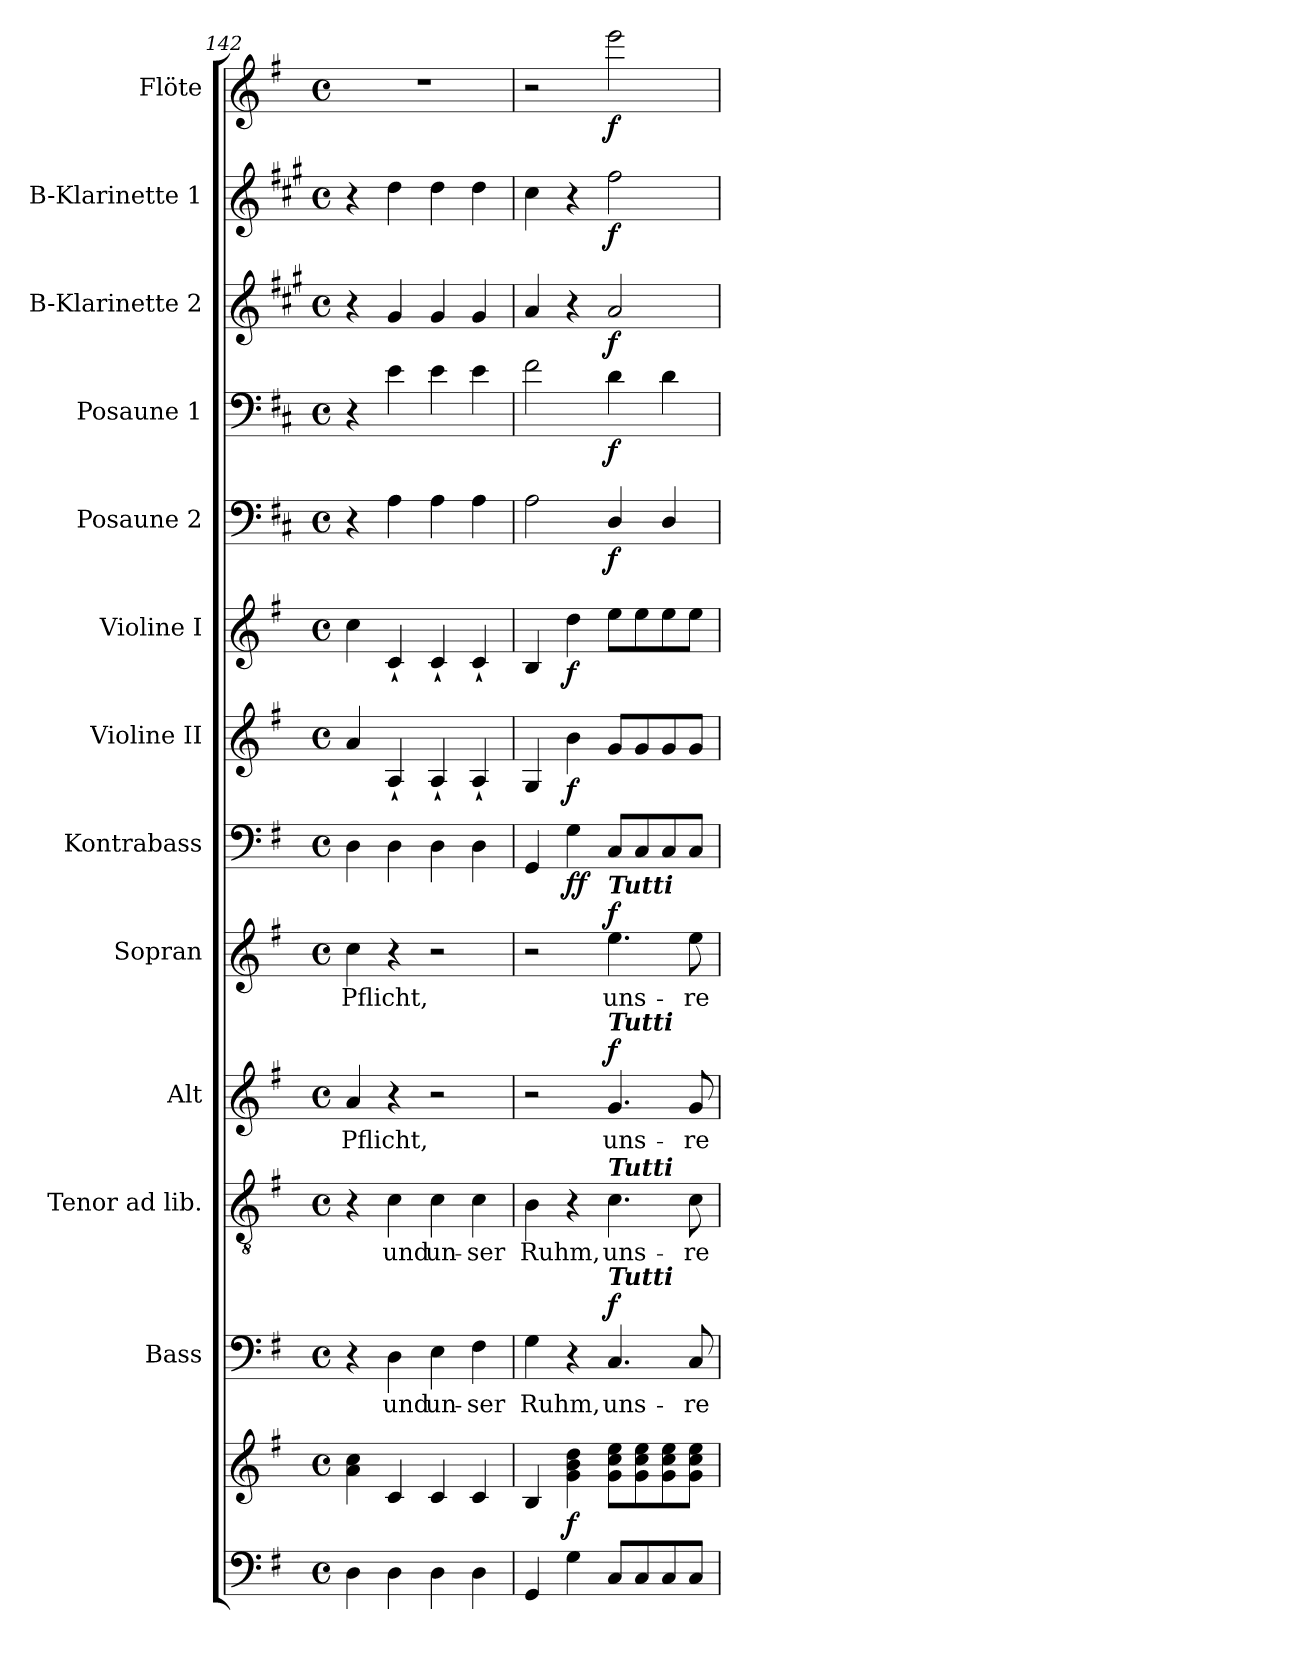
**kern	**kern	**dynam	**kern	**text	**dynam	**kern	**text	**kern	**text	**dynam	**kern	**text	**dynam	**kern	**dynam	**kern	**dynam	**kern	**dynam	**kern	**dynam	**kern	**dynam	**kern	**dynam	**kern	**dynam	**kern	**dynam
*part13	*part13	*part13	*part12	*part12	*part12	*part11	*part11	*part10	*part10	*part10	*part9	*part9	*part9	*part8	*part8	*part7	*part7	*part6	*part6	*part5	*part5	*part4	*part4	*part3	*part3	*part2	*part2	*part1	*part1
*staff14	*staff13	*staff13/14	*staff12	*staff12	*staff12	*staff11	*staff11	*staff10	*staff10	*staff10	*staff9	*staff9	*staff9	*staff8	*staff8	*staff7	*staff7	*staff6	*staff6	*staff5	*staff5	*staff4	*staff4	*staff3	*staff3	*staff2	*staff2	*staff1	*staff1
*	*	*	*I"Bass	*	*	*I"Tenor ad lib.	*	*I"Alt	*	*	*I"Sopran	*	*	*I"Kontrabass	*	*I"Violine II	*	*I"Violine I	*	*I"Posaune 2	*	*I"Posaune 1	*	*I"B-Klarinette 2	*	*I"B-Klarinette 1	*	*I"Flöte	*
*	*	*	*I'B.	*	*	*I'T.	*	*I'A.	*	*	*I'S.	*	*	*I'Kb.	*	*I'Vl. II	*	*I'Vl. I	*	*I'Pos 2	*	*I'Pos. 1	*	*I'B Kl. 2	*	*I'B Kl. 1	*	*I'Fl.	*
*clefF4	*clefG2	*	*clefF4	*	*	*clefGv2	*	*clefG2	*	*	*clefG2	*	*	*clefF4	*	*clefG2	*	*clefG2	*	*clefF4	*	*clefF4	*	*clefG2	*	*clefG2	*	*clefG2	*
*	*	*	*	*	*	*	*	*	*	*	*	*	*	*ITrd7c12	*	*	*	*	*	*ITrd4c7	*	*ITrd4c7	*	*ITrd1c2	*	*ITrd1c2	*	*	*
*k[f#]	*k[f#]	*	*k[f#]	*	*	*k[f#]	*	*k[f#]	*	*	*k[f#]	*	*	*k[f#]	*	*k[f#]	*	*k[f#]	*	*k[f#]	*	*k[f#]	*	*k[f#]	*	*k[f#]	*	*k[f#]	*
*G:	*G:	*	*G:	*	*	*G:	*	*G:	*	*	*G:	*	*	*G:	*	*G:	*	*G:	*	*G:	*	*G:	*	*G:	*	*G:	*	*G:	*
*M4/4	*M4/4	*	*M4/4	*	*	*M4/4	*	*M4/4	*	*	*M4/4	*	*	*M4/4	*	*M4/4	*	*M4/4	*	*M4/4	*	*M4/4	*	*M4/4	*	*M4/4	*	*M4/4	*
*met(c)	*met(c)	*	*met(c)	*	*	*met(c)	*	*met(c)	*	*	*met(c)	*	*	*met(c)	*	*met(c)	*	*met(c)	*	*met(c)	*	*met(c)	*	*met(c)	*	*met(c)	*	*met(c)	*
=142	=142	=142	=142	=142	=142	=142	=142	=142	=142	=142	=142	=142	=142	=142	=142	=142	=142	=142	=142	=142	=142	=142	=142	=142	=142	=142	=142	=142	=142
!	!	!	!	!	!	!	!	!	!LO:LY:b	!	!	!LO:LY:b	!	!	!	!	!	!	!	!	!	!	!	!	!	!	!	!	!
4D\	4a\ 4cc\	.	4r	.	.	4r	.	4a/	Pflicht,	.	4cc\	Pflicht,	.	4DD\	.	4a/	.	4cc\	.	4r	.	4r	.	4r	.	4r	.	1r	.
!	!	!	!	!LO:LY:b	!	!	!LO:LY:b	!	!	!	!	!	!	!	!	!	!	!	!	!	!	!	!	!	!	!	!	!	!
4D\	4c/	.	4D\	und	.	4c\	und	4r	.	.	4r	.	.	4DD\	.	4A`</	.	4c`</	.	4D\	.	4A\	.	4f#/	.	4cc\	.	.	.
!	!	!	!	!LO:LY:b	!	!	!LO:LY:b	!	!	!	!	!	!	!	!	!	!	!	!	!	!	!	!	!	!	!	!	!	!
4D\	4c/	.	4E\	un-	.	4c\	un-	2r	.	.	2r	.	.	4DD\	.	4A`</	.	4c`</	.	4D\	.	4A\	.	4f#/	.	4cc\	.	.	.
!	!	!	!	!LO:LY:b	!	!	!LO:LY:b	!	!	!	!	!	!	!	!	!	!	!	!	!	!	!	!	!	!	!	!	!	!
4D\	4c/	.	4F#\	-ser	.	4c\	-ser	.	.	.	.	.	.	4DD\	.	4A`</	.	4c`</	.	4D\	.	4A\	.	4f#/	.	4cc\	.	.	.
=143	=143	=143	=143	=143	=143	=143	=143	=143	=143	=143	=143	=143	=143	=143	=143	=143	=143	=143	=143	=143	=143	=143	=143	=143	=143	=143	=143	=143	=143
!	!	!	!	!LO:LY:b	!	!	!LO:LY:b	!	!	!	!	!	!	!	!	!	!	!	!	!	!	!	!	!	!	!	!	!	!
4GG/	4B/	.	4G\	Ruhm,	.	4B\	Ruhm,	2r	.	.	2r	.	.	4GGG/	.	4G/	.	4B/	.	2D\	.	2B\	.	4g/	.	4b\	.	2r	.
!	!	!LO:DY:b	!	!	!	!	!	!	!	!	!	!	!	!	!LO:DY:b	!	!LO:DY:b	!	!LO:DY:b	!	!	!	!	!	!	!	!	!	!
4G\	4g\ 4b\ 4dd\	f	4r	.	.	4r	.	.	.	.	.	.	.	4GG\	ff	4b\	f	4dd\	f	.	.	.	.	4r	.	4r	.	.	.
!	!	!	!	!	!	!	!	!	!	!	!LO:TX:a:Bi:t=Tutti	!	!	!	!	!	!	!	!	!	!	!	!	!	!	!	!	!	!
!	!	!	!	!	!	!	!	!LO:TX:a:Bi:t=Tutti	!	!	!	!	!	!	!	!	!	!	!	!	!	!	!	!	!	!	!	!	!
!	!	!	!	!	!	!LO:TX:a:Bi:t=Tutti	!	!	!	!	!	!	!	!	!	!	!	!	!	!	!	!	!	!	!	!	!	!	!
!	!	!	!LO:TX:a:Bi:t=Tutti	!	!	!	!	!	!	!	!	!	!	!	!	!	!	!	!	!	!	!	!	!	!	!	!	!	!
!	!	!	!	!LO:LY:b	!LO:DY:a	!	!LO:LY:b	!	!LO:LY:b	!LO:DY:a	!	!LO:LY:b	!LO:DY:a	!	!	!	!	!	!	!	!LO:DY:b	!	!LO:DY:b	!	!LO:DY:b	!	!LO:DY:b	!	!LO:DY:b
8C/L	8g\ 8cc\ 8ee\L	.	4.C/	uns-	f	4.c\	uns-	4.g/	uns-	f	4.ee\	uns-	f	8CC/L	.	8g/L	.	8ee\L	.	4GG/	f	4G\	f	2g/	f	2ee\	f	2eee\	f
8C/	8g\ 8cc\ 8ee\	.	.	.	.	.	.	.	.	.	.	.	.	8CC/	.	8g/	.	8ee\	.	.	.	.	.	.	.	.	.	.	.
8C/	8g\ 8cc\ 8ee\	.	.	.	.	.	.	.	.	.	.	.	.	8CC/	.	8g/	.	8ee\	.	4GG/	.	4G\	.	.	.	.	.	.	.
!	!	!	!	!LO:LY:b	!	!	!LO:LY:b	!	!LO:LY:b	!	!	!LO:LY:b	!	!	!	!	!	!	!	!	!	!	!	!	!	!	!	!	!
8C/J	8g\ 8cc\ 8ee\J	.	8C/	-re	.	8c\	-re	8g/	-re	.	8ee\	-re	.	8CC/J	.	8g/J	.	8ee\J	.	.	.	.	.	.	.	.	.	.	.
=	=	=	=	=	=	=	=	=	=	=	=	=	=	=	=	=	=	=	=	=	=	=	=	=	=	=	=	=	=
*-	*-	*-	*-	*-	*-	*-	*-	*-	*-	*-	*-	*-	*-	*-	*-	*-	*-	*-	*-	*-	*-	*-	*-	*-	*-	*-	*-	*-	*-
